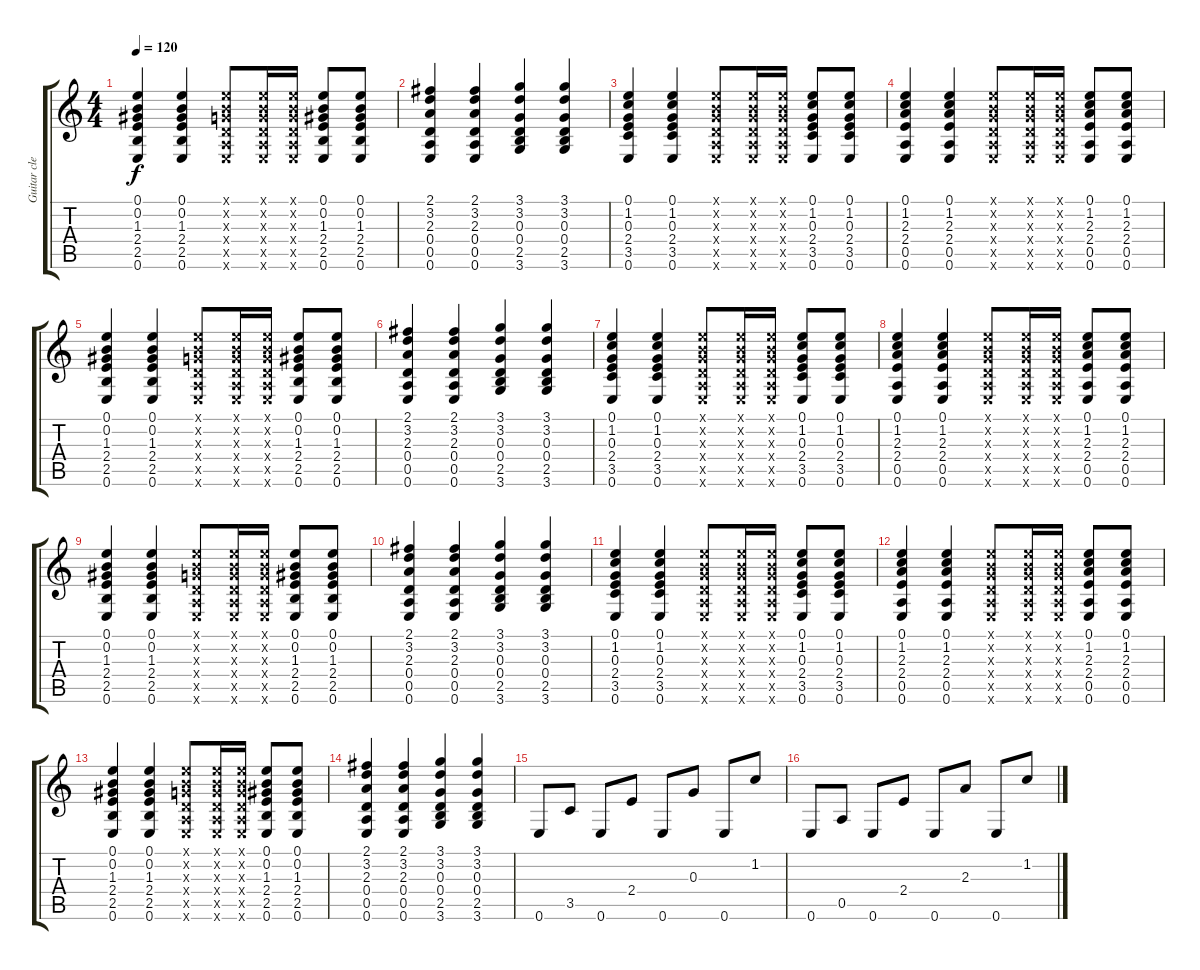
\track ("Guitar clean" "Guitar cle") {instrument electricguitarclean}
\staff {score tabs}
\tuning (E4 B3 G3 D3 A2 E2) {hide}
\ts (4 4)
\tempo 120
\clef g2
\ks c
(0.1 0.2 1.3 2.4 2.5 0.6).4{dy f} (0.1 0.2 1.3 2.4 2.5 0.6).4 (0.1{x} 0.2{x} 0.3{x} 0.4{x} 0.5{x} 0.6{x}).8 (0.1{x} 0.2{x} 0.3{x} 0.4{x} 0.5{x} 0.6{x}).16 (0.1{x} 0.2{x} 0.3{x} 0.4{x} 0.5{x} 0.6{x}).16 (0.1 0.2 1.3 2.4 2.5 0.6).8 (0.1 0.2 1.3 2.4 2.5 0.6).8 |
(2.1 3.2 2.3 0.4 0.5 0.6).4 (2.1 3.2 2.3 0.4 0.5 0.6).4 (3.1 3.2 0.3 0.4 2.5 3.6).4 (3.1 3.2 0.3 0.4 2.5 3.6).4 |
(0.1 1.2 0.3 2.4 3.5 0.6).4 (0.1 1.2 0.3 2.4 3.5 0.6).4 (0.1{x} 0.2{x} 0.3{x} 0.4{x} 0.5{x} 0.6{x}).8 (0.1{x} 0.2{x} 0.3{x} 0.4{x} 0.5{x} 0.6{x}).16 (0.1{x} 0.2{x} 0.3{x} 0.4{x} 0.5{x} 0.6{x}).16 (0.1 1.2 0.3 2.4 3.5 0.6).8 (0.1 1.2 0.3 2.4 3.5 0.6).8 |
(0.1 1.2 2.3 2.4 0.5 0.6).4 (0.1 1.2 2.3 2.4 0.5 0.6).4 (0.1{x} 0.2{x} 0.3{x} 0.4{x} 0.5{x} 0.6{x}).8 (0.1{x} 0.2{x} 0.3{x} 0.4{x} 0.5{x} 0.6{x}).16 (0.1{x} 0.2{x} 0.3{x} 0.4{x} 0.5{x} 0.6{x}).16 (0.1 1.2 2.3 2.4 0.5 0.6).8 (0.1 1.2 2.3 2.4 0.5 0.6).8 |
(0.1 0.2 1.3 2.4 2.5 0.6).4 (0.1 0.2 1.3 2.4 2.5 0.6).4 (0.1{x} 0.2{x} 0.3{x} 0.4{x} 0.5{x} 0.6{x}).8 (0.1{x} 0.2{x} 0.3{x} 0.4{x} 0.5{x} 0.6{x}).16 (0.1{x} 0.2{x} 0.3{x} 0.4{x} 0.5{x} 0.6{x}).16 (0.1 0.2 1.3 2.4 2.5 0.6).8 (0.1 0.2 1.3 2.4 2.5 0.6).8 |
(2.1 3.2 2.3 0.4 0.5 0.6).4 (2.1 3.2 2.3 0.4 0.5 0.6).4 (3.1 3.2 0.3 0.4 2.5 3.6).4 (3.1 3.2 0.3 0.4 2.5 3.6).4 |
(0.1 1.2 0.3 2.4 3.5 0.6).4 (0.1 1.2 0.3 2.4 3.5 0.6).4 (0.1{x} 0.2{x} 0.3{x} 0.4{x} 0.5{x} 0.6{x}).8 (0.1{x} 0.2{x} 0.3{x} 0.4{x} 0.5{x} 0.6{x}).16 (0.1{x} 0.2{x} 0.3{x} 0.4{x} 0.5{x} 0.6{x}).16 (0.1 1.2 0.3 2.4 3.5 0.6).8 (0.1 1.2 0.3 2.4 3.5 0.6).8 |
(0.1 1.2 2.3 2.4 0.5 0.6).4 (0.1 1.2 2.3 2.4 0.5 0.6).4 (0.1{x} 0.2{x} 0.3{x} 0.4{x} 0.5{x} 0.6{x}).8 (0.1{x} 0.2{x} 0.3{x} 0.4{x} 0.5{x} 0.6{x}).16 (0.1{x} 0.2{x} 0.3{x} 0.4{x} 0.5{x} 0.6{x}).16 (0.1 1.2 2.3 2.4 0.5 0.6).8 (0.1 1.2 2.3 2.4 0.5 0.6).8 |
(0.1 0.2 1.3 2.4 2.5 0.6).4 (0.1 0.2 1.3 2.4 2.5 0.6).4 (0.1{x} 0.2{x} 0.3{x} 0.4{x} 0.5{x} 0.6{x}).8 (0.1{x} 0.2{x} 0.3{x} 0.4{x} 0.5{x} 0.6{x}).16 (0.1{x} 0.2{x} 0.3{x} 0.4{x} 0.5{x} 0.6{x}).16 (0.1 0.2 1.3 2.4 2.5 0.6).8 (0.1 0.2 1.3 2.4 2.5 0.6).8 |
(2.1 3.2 2.3 0.4 0.5 0.6).4 (2.1 3.2 2.3 0.4 0.5 0.6).4 (3.1 3.2 0.3 0.4 2.5 3.6).4 (3.1 3.2 0.3 0.4 2.5 3.6).4 |
(0.1 1.2 0.3 2.4 3.5 0.6).4 (0.1 1.2 0.3 2.4 3.5 0.6).4 (0.1{x} 0.2{x} 0.3{x} 0.4{x} 0.5{x} 0.6{x}).8 (0.1{x} 0.2{x} 0.3{x} 0.4{x} 0.5{x} 0.6{x}).16 (0.1{x} 0.2{x} 0.3{x} 0.4{x} 0.5{x} 0.6{x}).16 (0.1 1.2 0.3 2.4 3.5 0.6).8 (0.1 1.2 0.3 2.4 3.5 0.6).8 |
(0.1 1.2 2.3 2.4 0.5 0.6).4 (0.1 1.2 2.3 2.4 0.5 0.6).4 (0.1{x} 0.2{x} 0.3{x} 0.4{x} 0.5{x} 0.6{x}).8 (0.1{x} 0.2{x} 0.3{x} 0.4{x} 0.5{x} 0.6{x}).16 (0.1{x} 0.2{x} 0.3{x} 0.4{x} 0.5{x} 0.6{x}).16 (0.1 1.2 2.3 2.4 0.5 0.6).8 (0.1 1.2 2.3 2.4 0.5 0.6).8 |
(0.1 0.2 1.3 2.4 2.5 0.6).4 (0.1 0.2 1.3 2.4 2.5 0.6).4 (0.1{x} 0.2{x} 0.3{x} 0.4{x} 0.5{x} 0.6{x}).8 (0.1{x} 0.2{x} 0.3{x} 0.4{x} 0.5{x} 0.6{x}).16 (0.1{x} 0.2{x} 0.3{x} 0.4{x} 0.5{x} 0.6{x}).16 (0.1 0.2 1.3 2.4 2.5 0.6).8 (0.1 0.2 1.3 2.4 2.5 0.6).8 |
(2.1 3.2 2.3 0.4 0.5 0.6).4 (2.1 3.2 2.3 0.4 0.5 0.6).4 (3.1 3.2 0.3 0.4 2.5 3.6).4 (3.1 3.2 0.3 0.4 2.5 3.6).4 |
0.6.8 3.5.8 0.6.8 2.4.8 0.6.8 0.3.8 0.6.8 1.2.8 |
0.6.8 0.5.8 0.6.8 2.4.8 0.6.8 2.3.8 0.6.8 1.2.8
